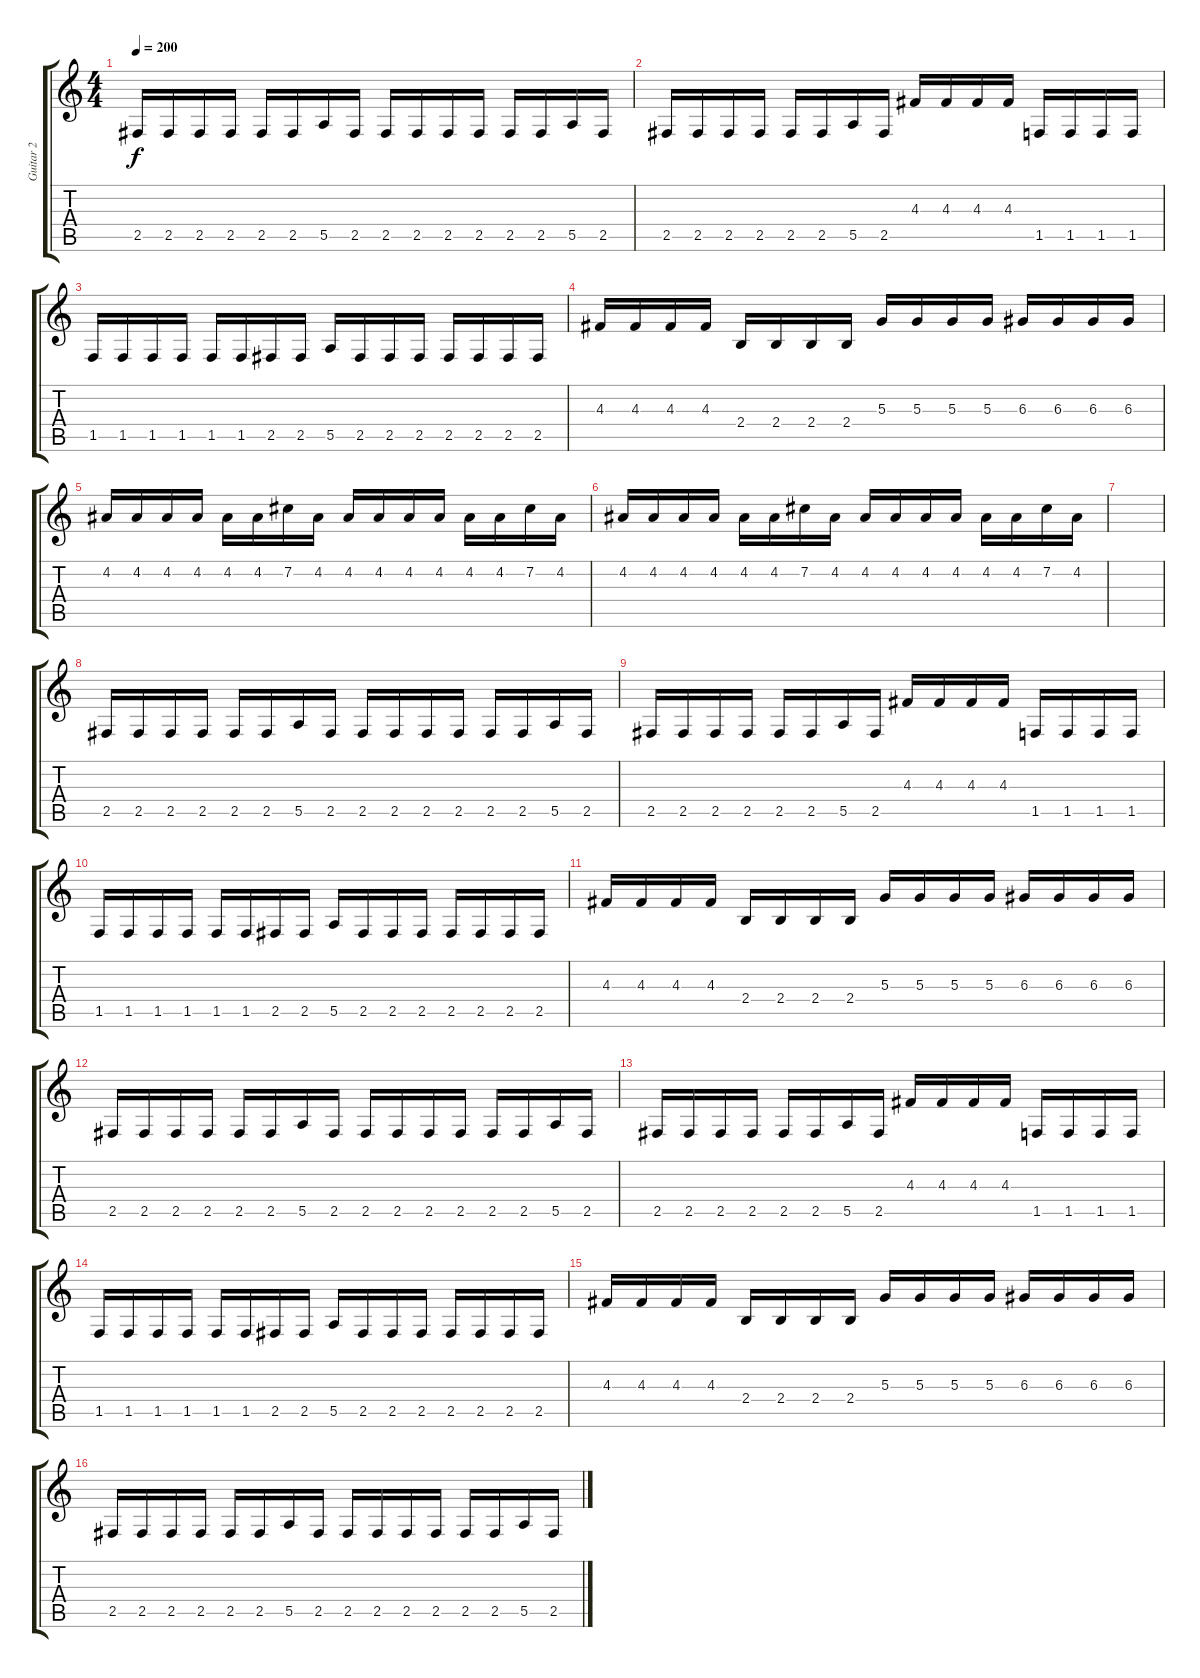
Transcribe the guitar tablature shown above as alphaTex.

\track ("Guitar 2" "Guitar 2") {instrument distortionguitar}
\staff {score tabs}
\tuning (B3 Gb3 D3 A2 E2 B1) {hide}
\ts (4 4)
\tempo 200
\clef g2
\ks c
2.5.16{dy f} 2.5.16 2.5.16 2.5.16 2.5.16 2.5.16 5.5.16 2.5.16 2.5.16 2.5.16 2.5.16 2.5.16 2.5.16 2.5.16 5.5.16 2.5.16 |
2.5.16 2.5.16 2.5.16 2.5.16 2.5.16 2.5.16 5.5.16 2.5.16 4.3.16 4.3.16 4.3.16 4.3.16 1.5.16 1.5.16 1.5.16 1.5.16 |
1.5.16 1.5.16 1.5.16 1.5.16 1.5.16 1.5.16 2.5.16 2.5.16 5.5.16 2.5.16 2.5.16 2.5.16 2.5.16 2.5.16 2.5.16 2.5.16 |
4.3.16 4.3.16 4.3.16 4.3.16 2.4.16 2.4.16 2.4.16 2.4.16 5.3.16 5.3.16 5.3.16 5.3.16 6.3.16 6.3.16 6.3.16 6.3.16 |
4.2.16 4.2.16 4.2.16 4.2.16 4.2.16 4.2.16 7.2.16 4.2.16 4.2.16 4.2.16 4.2.16 4.2.16 4.2.16 4.2.16 7.2.16 4.2.16 |
4.2.16 4.2.16 4.2.16 4.2.16 4.2.16 4.2.16 7.2.16 4.2.16 4.2.16 4.2.16 4.2.16 4.2.16 4.2.16 4.2.16 7.2.16 4.2.16 |
|
2.5.16 2.5.16 2.5.16 2.5.16 2.5.16 2.5.16 5.5.16 2.5.16 2.5.16 2.5.16 2.5.16 2.5.16 2.5.16 2.5.16 5.5.16 2.5.16 |
2.5.16 2.5.16 2.5.16 2.5.16 2.5.16 2.5.16 5.5.16 2.5.16 4.3.16 4.3.16 4.3.16 4.3.16 1.5.16 1.5.16 1.5.16 1.5.16 |
1.5.16 1.5.16 1.5.16 1.5.16 1.5.16 1.5.16 2.5.16 2.5.16 5.5.16 2.5.16 2.5.16 2.5.16 2.5.16 2.5.16 2.5.16 2.5.16 |
4.3.16 4.3.16 4.3.16 4.3.16 2.4.16 2.4.16 2.4.16 2.4.16 5.3.16 5.3.16 5.3.16 5.3.16 6.3.16 6.3.16 6.3.16 6.3.16 |
2.5.16 2.5.16 2.5.16 2.5.16 2.5.16 2.5.16 5.5.16 2.5.16 2.5.16 2.5.16 2.5.16 2.5.16 2.5.16 2.5.16 5.5.16 2.5.16 |
2.5.16 2.5.16 2.5.16 2.5.16 2.5.16 2.5.16 5.5.16 2.5.16 4.3.16 4.3.16 4.3.16 4.3.16 1.5.16 1.5.16 1.5.16 1.5.16 |
1.5.16 1.5.16 1.5.16 1.5.16 1.5.16 1.5.16 2.5.16 2.5.16 5.5.16 2.5.16 2.5.16 2.5.16 2.5.16 2.5.16 2.5.16 2.5.16 |
4.3.16 4.3.16 4.3.16 4.3.16 2.4.16 2.4.16 2.4.16 2.4.16 5.3.16 5.3.16 5.3.16 5.3.16 6.3.16 6.3.16 6.3.16 6.3.16 |
2.5.16 2.5.16 2.5.16 2.5.16 2.5.16 2.5.16 5.5.16 2.5.16 2.5.16 2.5.16 2.5.16 2.5.16 2.5.16 2.5.16 5.5.16 2.5.16
